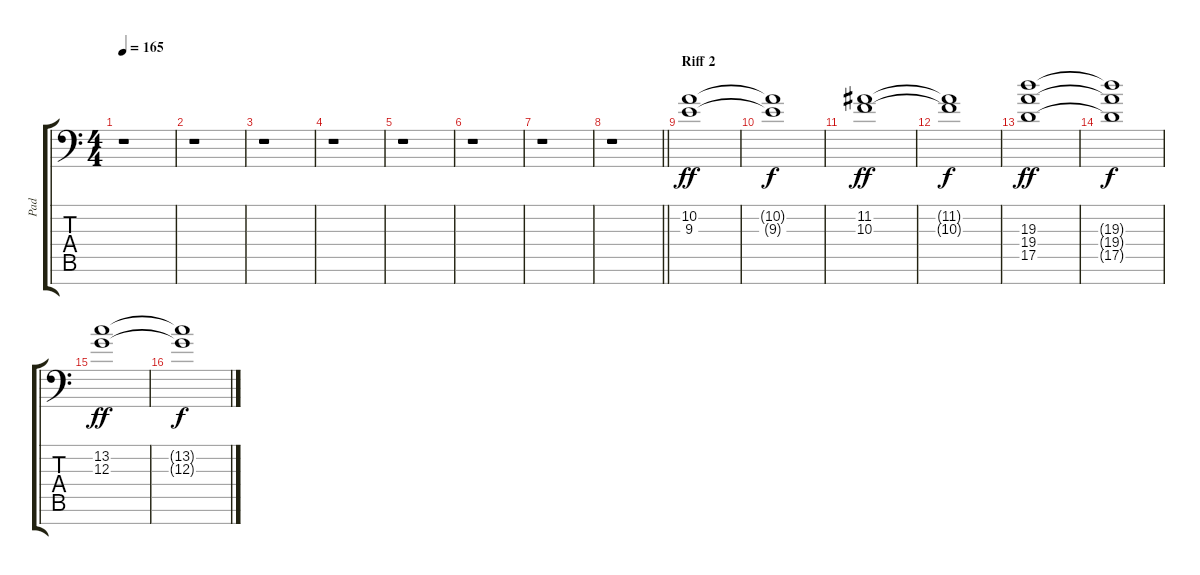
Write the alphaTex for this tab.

\track ("Pad" "Pad") {instrument synthstrings1}
\staff {score tabs}
\tuning (C8 B3 G3 D3 A2 E2 C-1) {hide}
\ts (4 4)
\tempo 165
\clef f4
\ks c
r.1{dy f} |
r.1 |
r.1 |
r.1 |
r.1 |
r.1 |
r.1 |
\barLineRight lightlight
r.1 |
\section ("" "Riff 2")
(10.2 9.3).1{dy ff} |
(10.2{t} 9.3{t}).1{dy f} |
(11.2 10.3).1{dy ff} |
(11.2{t} 10.3{t}).1{dy f} |
(19.3 19.4 17.5).1{dy ff} |
(19.3{t} 19.4{t} 17.5{t}).1{dy f} |
(13.2 12.3).1{dy ff} |
(13.2{t} 12.3{t}).1{dy f}
